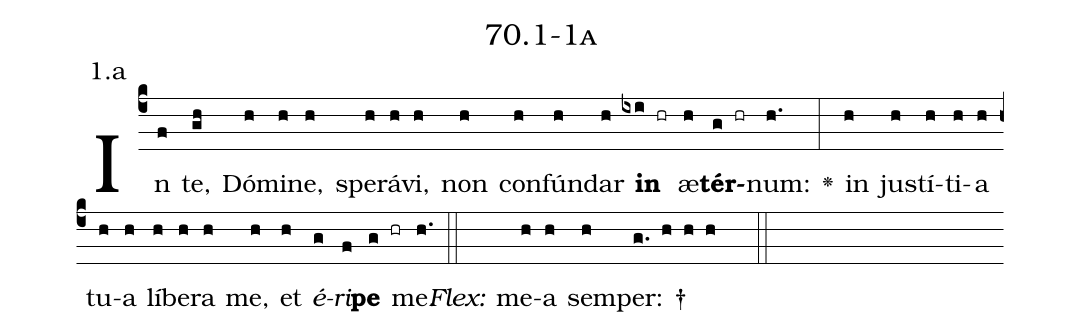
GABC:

name: 70.1-1a;
annotation: 1.a;
%%
(c4)In(f) te,(gh) Dó(h)mi(h)ne,(h) spe(h)rá(h)vi,(h) non(h) con(h)fún(h)dar(h) <b>in</b>(ixi hr) æ(h)<b>tér</b>(g hr)num:(h.) <v>\greheightstar</v>(:) in(h) jus(h)tí(h)ti(h)a(h) tu(h)a(h) lí(h)be(h)ra(h) me,(h) et(h) <i>é</i>(g)<i>ri</i>(f)<b>pe</b>(g hr) me.(h.) (::)
<i>Flex:</i>()  me(h)a(h) sem(h)per: †(g. h h h  ::)

%E(h) u(h) o(g) u(f) a(g) e.(h.) (::)
